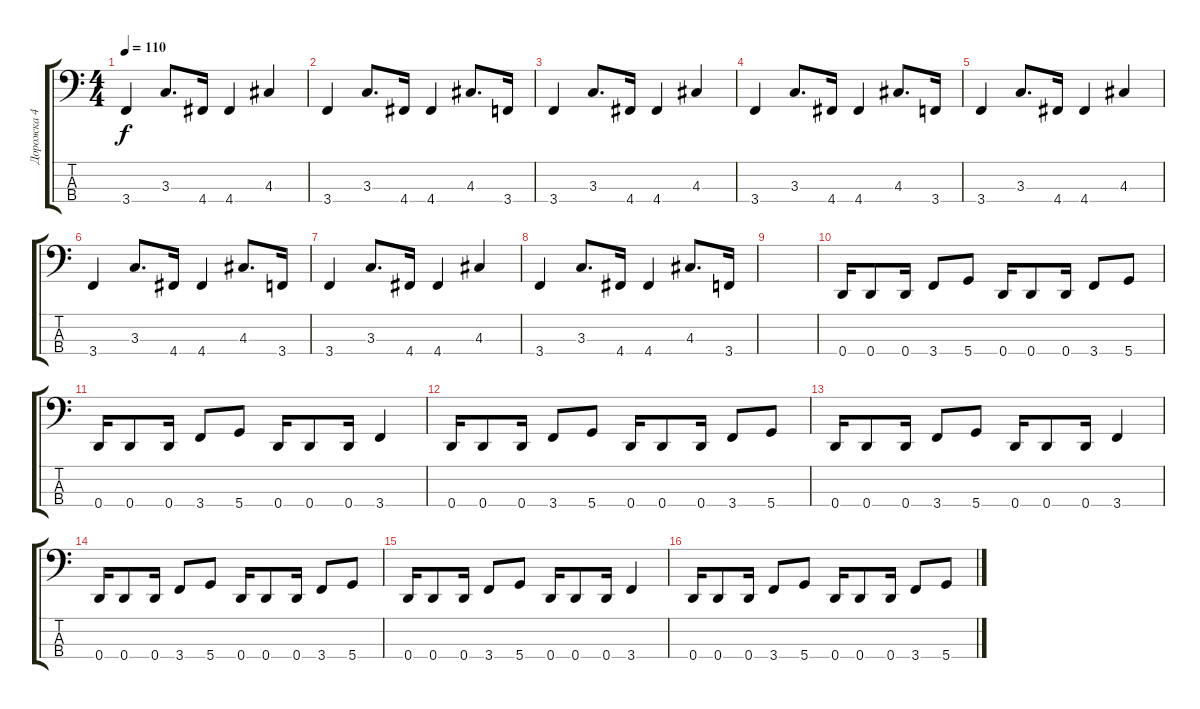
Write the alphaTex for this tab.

\track ("Дорожка 4" "Дорожка 4") {instrument electricbassfinger}
\staff {score tabs}
\tuning (G2 D2 A1 D1) {hide}
\ts (4 4)
\tempo 110
\clef f4
\ks c
3.4.4{dy f} 3.3.8{d} 4.4.16 4.4.4 4.3.4 |
3.4.4 3.3.8{d} 4.4.16 4.4.4 4.3.8{d} 3.4.16 |
3.4.4 3.3.8{d} 4.4.16 4.4.4 4.3.4 |
3.4.4 3.3.8{d} 4.4.16 4.4.4 4.3.8{d} 3.4.16 |
3.4.4 3.3.8{d} 4.4.16 4.4.4 4.3.4 |
3.4.4 3.3.8{d} 4.4.16 4.4.4 4.3.8{d} 3.4.16 |
3.4.4 3.3.8{d} 4.4.16 4.4.4 4.3.4 |
3.4.4 3.3.8{d} 4.4.16 4.4.4 4.3.8{d} 3.4.16 |
|
0.4.16 0.4.8 0.4.16 3.4.8 5.4.8 0.4.16 0.4.8 0.4.16 3.4.8 5.4.8 |
0.4.16 0.4.8 0.4.16 3.4.8 5.4.8 0.4.16 0.4.8 0.4.16 3.4.4 |
0.4.16 0.4.8 0.4.16 3.4.8 5.4.8 0.4.16 0.4.8 0.4.16 3.4.8 5.4.8 |
0.4.16 0.4.8 0.4.16 3.4.8 5.4.8 0.4.16 0.4.8 0.4.16 3.4.4 |
0.4.16 0.4.8 0.4.16 3.4.8 5.4.8 0.4.16 0.4.8 0.4.16 3.4.8 5.4.8 |
0.4.16 0.4.8 0.4.16 3.4.8 5.4.8 0.4.16 0.4.8 0.4.16 3.4.4 |
0.4.16 0.4.8 0.4.16 3.4.8 5.4.8 0.4.16 0.4.8 0.4.16 3.4.8 5.4.8
